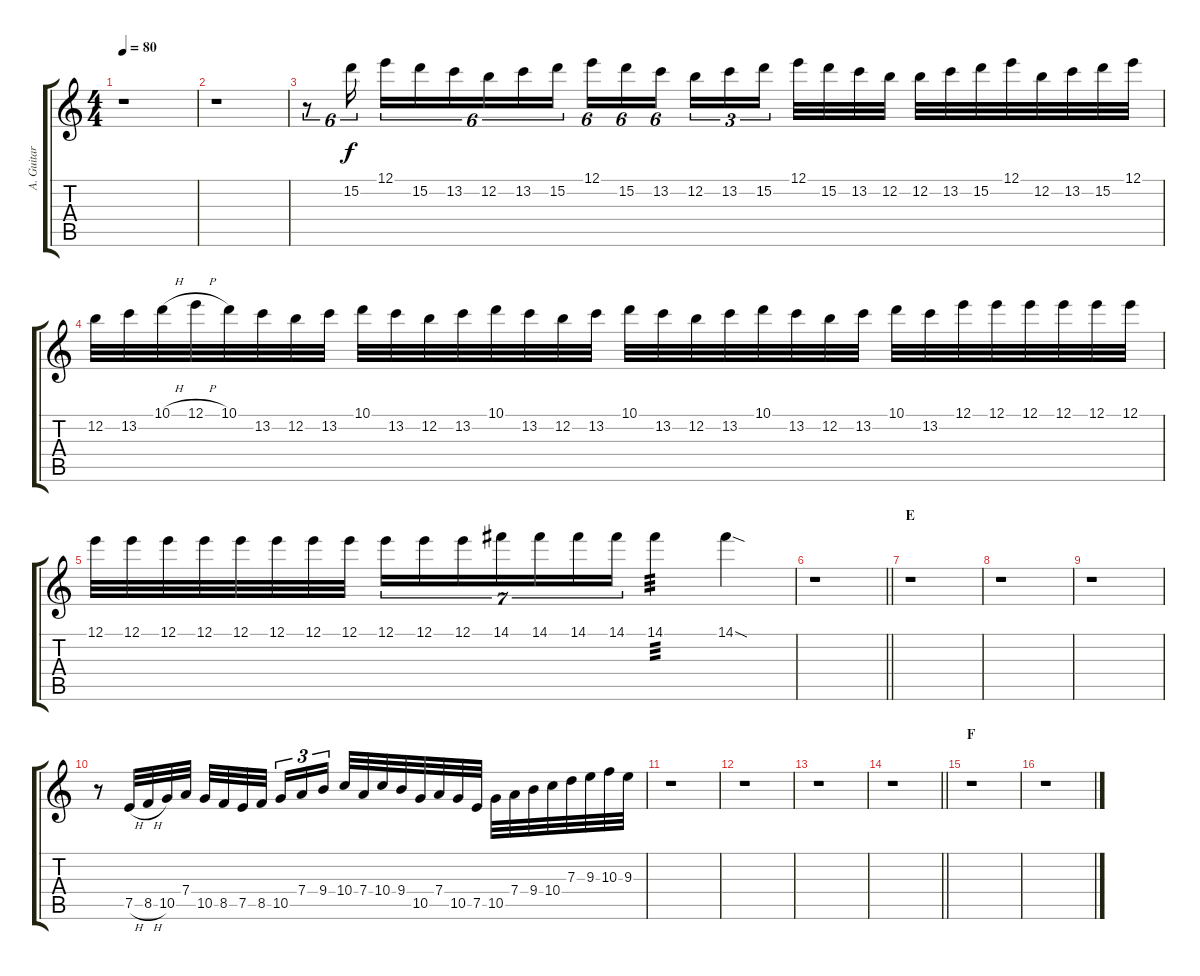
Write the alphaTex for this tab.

\track ("A. Guitar II" "A. Guitar ") {instrument acousticguitarsteel}
\staff {score tabs}
\tuning (E4 B3 G3 D3 A2 E2) {hide}
\ts (4 4)
\tempo 80
\clef g2
\ks c
r.1{dy f} |
r.1 |
r.8{tu (6 4)} 15.2.16{tu (6 4) beam splitsecondary} 12.1.16{tu (6 4)} 15.2.16{tu (6 4)} 13.2.16{tu (6 4)} 12.2.16{tu (6 4)} 13.2.16{tu (6 4)} 15.2.16{tu (6 4) beam splitsecondary} 12.1.16{tu (6 4)} 15.2.16{tu (6 4)} 13.2.16{tu (6 4)} 12.2.16{tu (3 2)} 13.2.16{tu (3 2)} 15.2.16{tu (3 2) beam splitsecondary} 12.1.32 15.2.32 13.2.32 12.2.32 12.2.32 13.2.32 15.2.32 12.1.32 12.2.32 13.2.32 15.2.32 12.1.32 |
12.2.32 13.2.32 10.1{h}.32 12.1{h}.32 10.1.32 13.2.32 12.2.32 13.2.32 10.1.32 13.2.32 12.2.32 13.2.32 10.1.32 13.2.32 12.2.32 13.2.32 10.1.32 13.2.32 12.2.32 13.2.32 10.1.32 13.2.32 12.2.32 13.2.32 10.1.32 13.2.32 12.1.32 12.1.32 12.1.32 12.1.32 12.1.32 12.1.32 |
12.1.32 12.1.32 12.1.32 12.1.32 12.1.32 12.1.32 12.1.32 12.1.32 12.1.16{tu (7 4)} 12.1.16{tu (7 4)} 12.1.16{tu (7 4)} 14.1.16{tu (7 4)} 14.1.16{tu (7 4)} 14.1.16{tu (7 4)} 14.1.16{tu (7 4)} 14.1.4{tp 3} 14.1{sod}.4 |
\barLineRight lightlight
r.1 |
\section ("" "E")
r.1 |
r.1 |
r.1 |
r.8 7.5{h}.32 8.5{h}.32 10.5.32 7.4.32 10.5.32 8.5.32 7.5.32 8.5.32{beam splitsecondary} 10.5.16{tu (3 2)} 7.4.16{tu (3 2)} 9.4.16{tu (3 2)} 10.4.32 7.4.32 10.4.32 9.4.32 10.5.32 7.4.32 10.5.32 7.5.32 10.5.32 7.4.32 9.4.32 10.4.32 7.3.32 9.3.32 10.3.32 9.3.32 |
r.1 |
r.1 |
r.1 |
\barLineRight lightlight
r.1 |
\section ("" "F")
r.1 |
r.1
